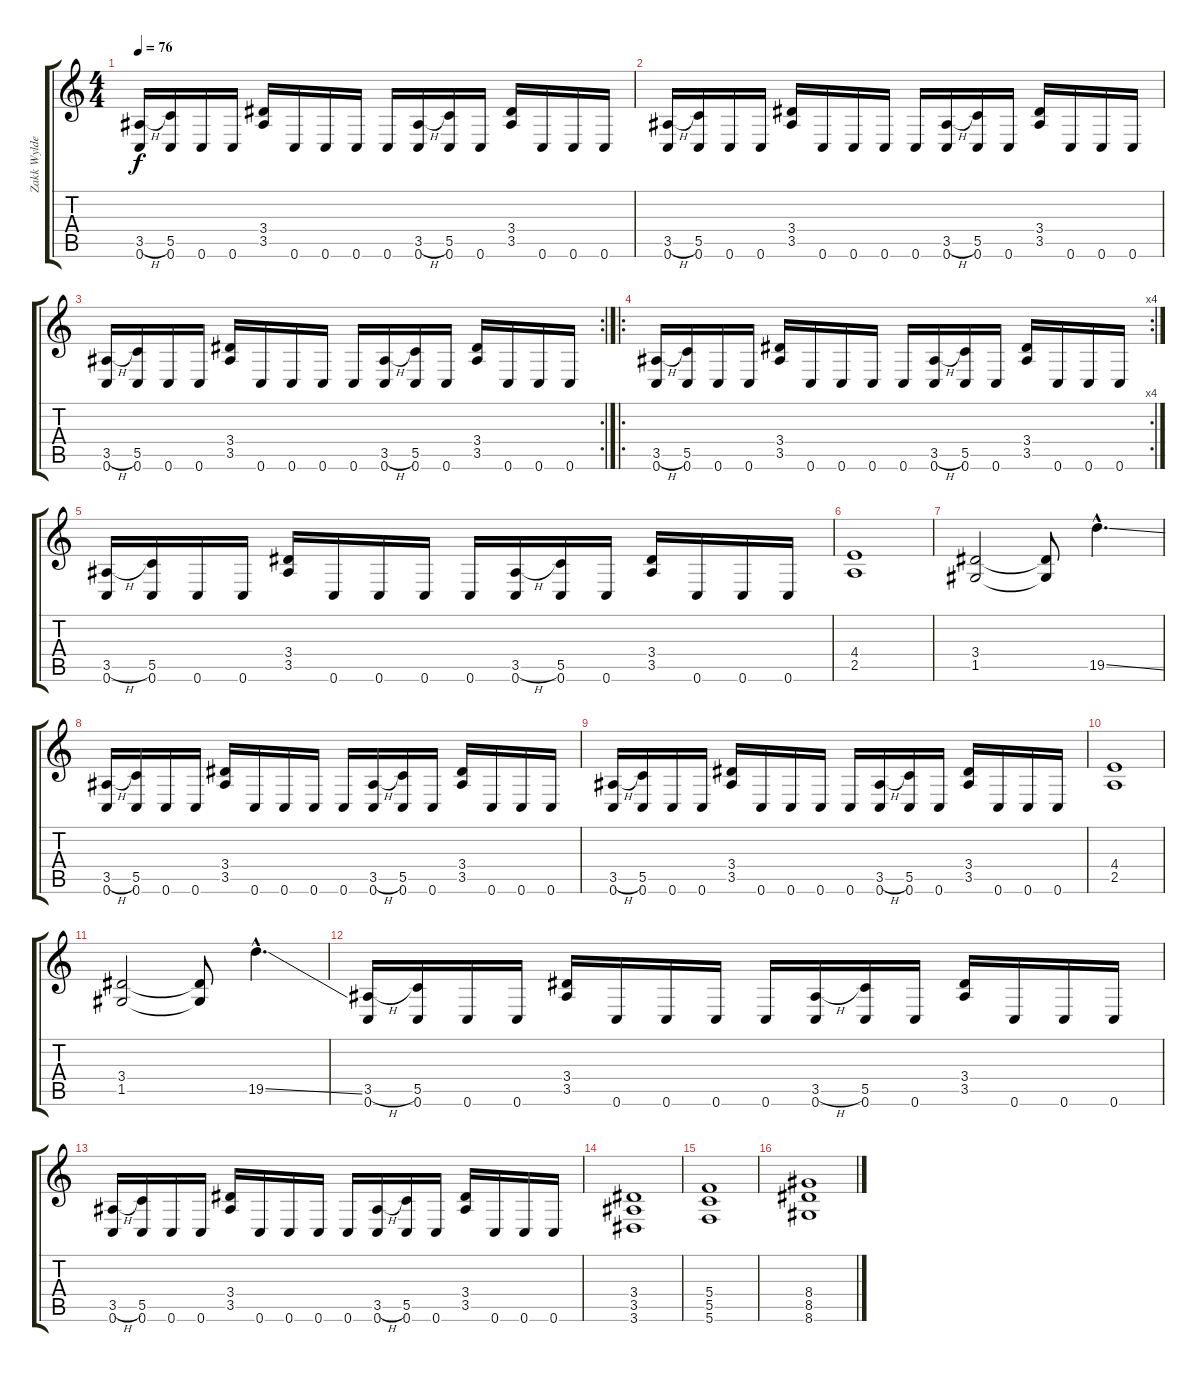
\track ("Zakk Wylde" "Zakk Wylde") {instrument distortionguitar}
\staff {score tabs}
\tuning (D4 A3 F3 C3 G2 C2) {hide}
\ts (4 4)
\tempo 76
\clef g2
\ks c
(3.5{h} 0.6).16{dy f} (5.5 0.6).16 0.6.16 0.6.16 (3.4 3.5).16 0.6.16 0.6.16 0.6.16 0.6.16 (3.5{h} 0.6).16 (5.5 0.6).16 0.6.16 (3.4 3.5).16 0.6.16 0.6.16 0.6.16 |
(3.5{h} 0.6).16 (5.5 0.6).16 0.6.16 0.6.16 (3.4 3.5).16 0.6.16 0.6.16 0.6.16 0.6.16 (3.5{h} 0.6).16 (5.5 0.6).16 0.6.16 (3.4 3.5).16 0.6.16 0.6.16 0.6.16 |
\rc 2
(3.5{h} 0.6).16 (5.5 0.6).16 0.6.16 0.6.16 (3.4 3.5).16 0.6.16 0.6.16 0.6.16 0.6.16 (3.5{h} 0.6).16 (5.5 0.6).16 0.6.16 (3.4 3.5).16 0.6.16 0.6.16 0.6.16 |
\ro
\rc 4
(3.5{h} 0.6).16 (5.5 0.6).16 0.6.16 0.6.16 (3.4 3.5).16 0.6.16 0.6.16 0.6.16 0.6.16 (3.5{h} 0.6).16 (5.5 0.6).16 0.6.16 (3.4 3.5).16 0.6.16 0.6.16 0.6.16 |
(3.5{h} 0.6).16 (5.5 0.6).16 0.6.16 0.6.16 (3.4 3.5).16 0.6.16 0.6.16 0.6.16 0.6.16 (3.5{h} 0.6).16 (5.5 0.6).16 0.6.16 (3.4 3.5).16 0.6.16 0.6.16 0.6.16 |
(4.4 2.5).1 |
(3.4 1.5).2 (3.4{t} 1.5{t}).8 19.5{ss hac}.4{d} |
(3.5{h} 0.6).16 (5.5 0.6).16 0.6.16 0.6.16 (3.4 3.5).16 0.6.16 0.6.16 0.6.16 0.6.16 (3.5{h} 0.6).16 (5.5 0.6).16 0.6.16 (3.4 3.5).16 0.6.16 0.6.16 0.6.16 |
(3.5{h} 0.6).16 (5.5 0.6).16 0.6.16 0.6.16 (3.4 3.5).16 0.6.16 0.6.16 0.6.16 0.6.16 (3.5{h} 0.6).16 (5.5 0.6).16 0.6.16 (3.4 3.5).16 0.6.16 0.6.16 0.6.16 |
(4.4 2.5).1 |
(3.4 1.5).2 (3.4{t} 1.5{t}).8 19.5{ss hac}.4{d} |
(3.5{h} 0.6).16 (5.5 0.6).16 0.6.16 0.6.16 (3.4 3.5).16 0.6.16 0.6.16 0.6.16 0.6.16 (3.5{h} 0.6).16 (5.5 0.6).16 0.6.16 (3.4 3.5).16 0.6.16 0.6.16 0.6.16 |
(3.5{h} 0.6).16 (5.5 0.6).16 0.6.16 0.6.16 (3.4 3.5).16 0.6.16 0.6.16 0.6.16 0.6.16 (3.5{h} 0.6).16 (5.5 0.6).16 0.6.16 (3.4 3.5).16 0.6.16 0.6.16 0.6.16 |
(3.4 3.5 3.6).1 |
(5.4 5.5 5.6).1 |
(8.4 8.5 8.6).1
